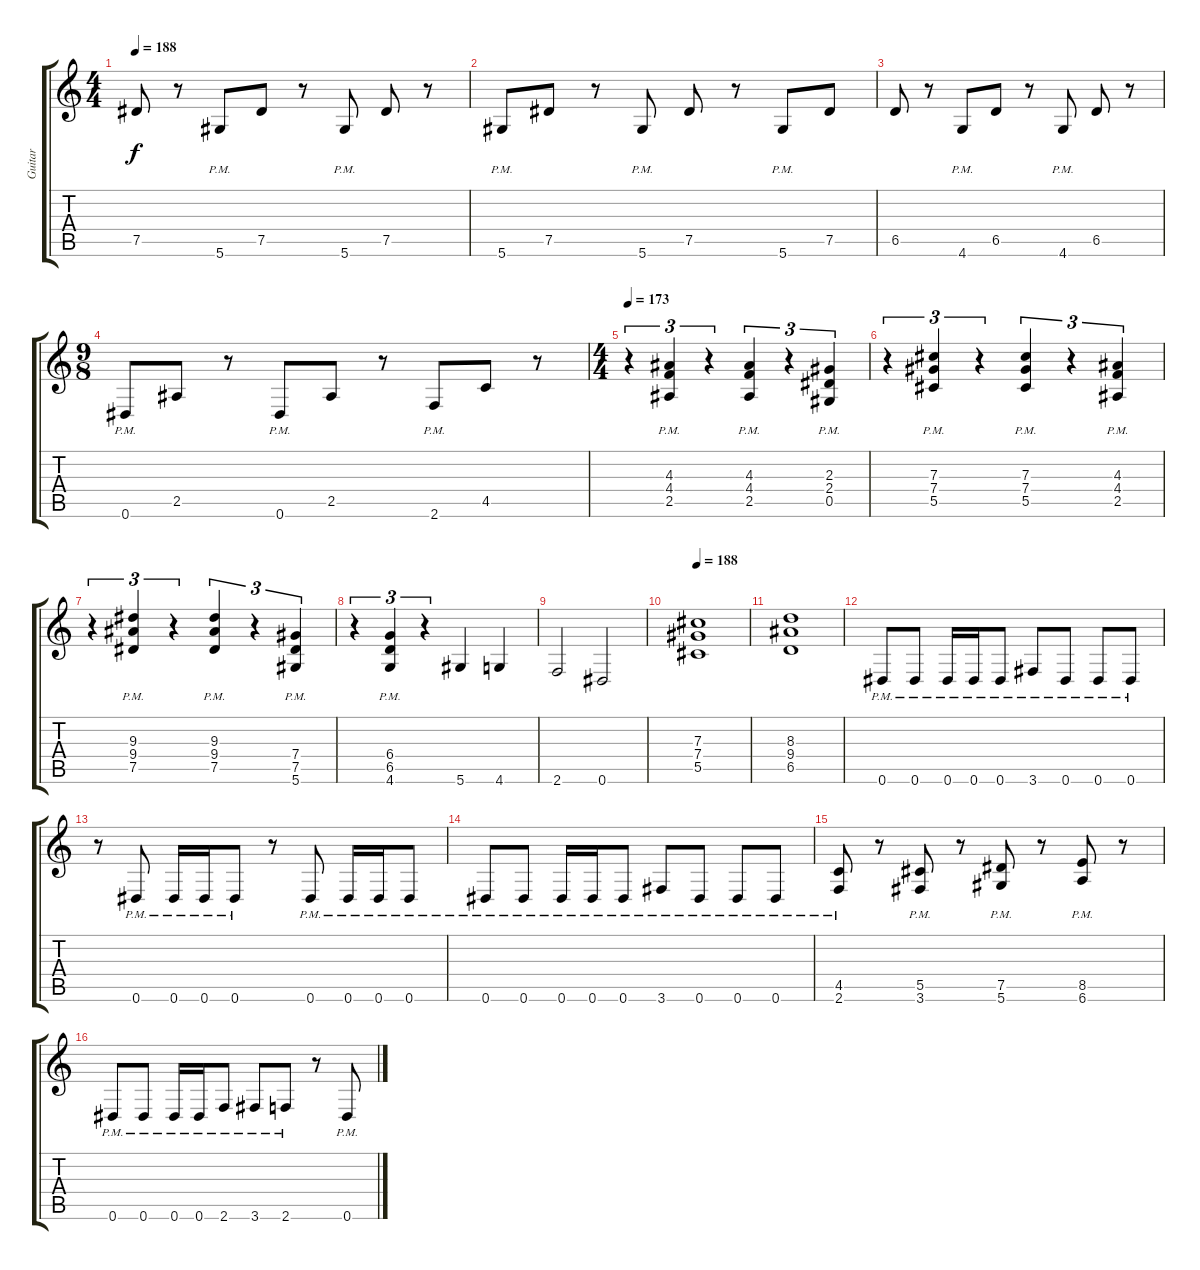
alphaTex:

\track ("Guitar" "Guitar") {instrument overdrivenguitar}
\staff {score tabs}
\tuning (Eb4 Bb3 Gb3 Db3 Ab2 Eb2) {hide}
\ts (4 4)
\tempo 188
\clef g2
\ks c
7.5.8{dy f} r.8 5.6{pm}.8 7.5.8 r.8 5.6{pm}.8 7.5.8 r.8 |
5.6{pm}.8 7.5.8 r.8 5.6{pm}.8 7.5.8 r.8 5.6{pm}.8 7.5.8 |
6.5.8 r.8 4.6{pm}.8 6.5.8 r.8 4.6{pm}.8 6.5.8 r.8 |
\ts (9 8)
0.6{pm}.8 2.5.8 r.8 0.6{pm}.8 2.5.8 r.8 2.6{pm}.8 4.5.8 r.8 |
\ts (4 4)
\tempo 173
r.4{tu (3 2)} (4.3{pm} 4.4{pm} 2.5{pm}).4{tu (3 2)} r.4{tu (3 2)} (4.3{pm} 4.4{pm} 2.5{pm}).4{tu (3 2)} r.4{tu (3 2)} (2.3{pm} 2.4{pm} 0.5{pm}).4{tu (3 2)} |
r.4{tu (3 2)} (7.3{pm} 7.4{pm} 5.5{pm}).4{tu (3 2)} r.4{tu (3 2)} (7.3{pm} 7.4{pm} 5.5{pm}).4{tu (3 2)} r.4{tu (3 2)} (4.3{pm} 4.4{pm} 2.5{pm}).4{tu (3 2)} |
r.4{tu (3 2)} (9.3{pm} 9.4{pm} 7.5{pm}).4{tu (3 2)} r.4{tu (3 2)} (9.3{pm} 9.4{pm} 7.5{pm}).4{tu (3 2)} r.4{tu (3 2)} (7.4{pm} 7.5{pm} 5.6{pm}).4{tu (3 2)} |
r.4{tu (3 2)} (6.4{pm} 6.5{pm} 4.6{pm}).4{tu (3 2)} r.4{tu (3 2)} 5.6.4 4.6.4 |
2.6.2 0.6.2 |
\tempo 188
(7.3 7.4 5.5).1 |
(8.3 9.4 6.5).1 |
0.6{pm}.8 0.6{pm}.8 0.6{pm}.16 0.6{pm}.16 0.6{pm}.8 3.6{pm}.8 0.6{pm}.8 0.6{pm}.8 0.6{pm}.8 |
r.8 0.6{pm}.8 0.6{pm}.16 0.6{pm}.16 0.6{pm}.8 r.8 0.6{pm}.8 0.6{pm}.16 0.6{pm}.16 0.6{pm}.8 |
0.6{pm}.8 0.6{pm}.8 0.6{pm}.16 0.6{pm}.16 0.6{pm}.8 3.6{pm}.8 0.6{pm}.8 0.6{pm}.8 0.6{pm}.8 |
(4.5{pm} 2.6{pm}).8 r.8 (5.5{pm} 3.6{pm}).8 r.8 (7.5{pm} 5.6{pm}).8 r.8 (8.5{pm} 6.6{pm}).8 r.8 |
0.6{pm}.8 0.6{pm}.8 0.6{pm}.16 0.6{pm}.16 2.6{pm}.8 3.6{pm}.8 2.6{pm}.8 r.8 0.6{pm}.8
